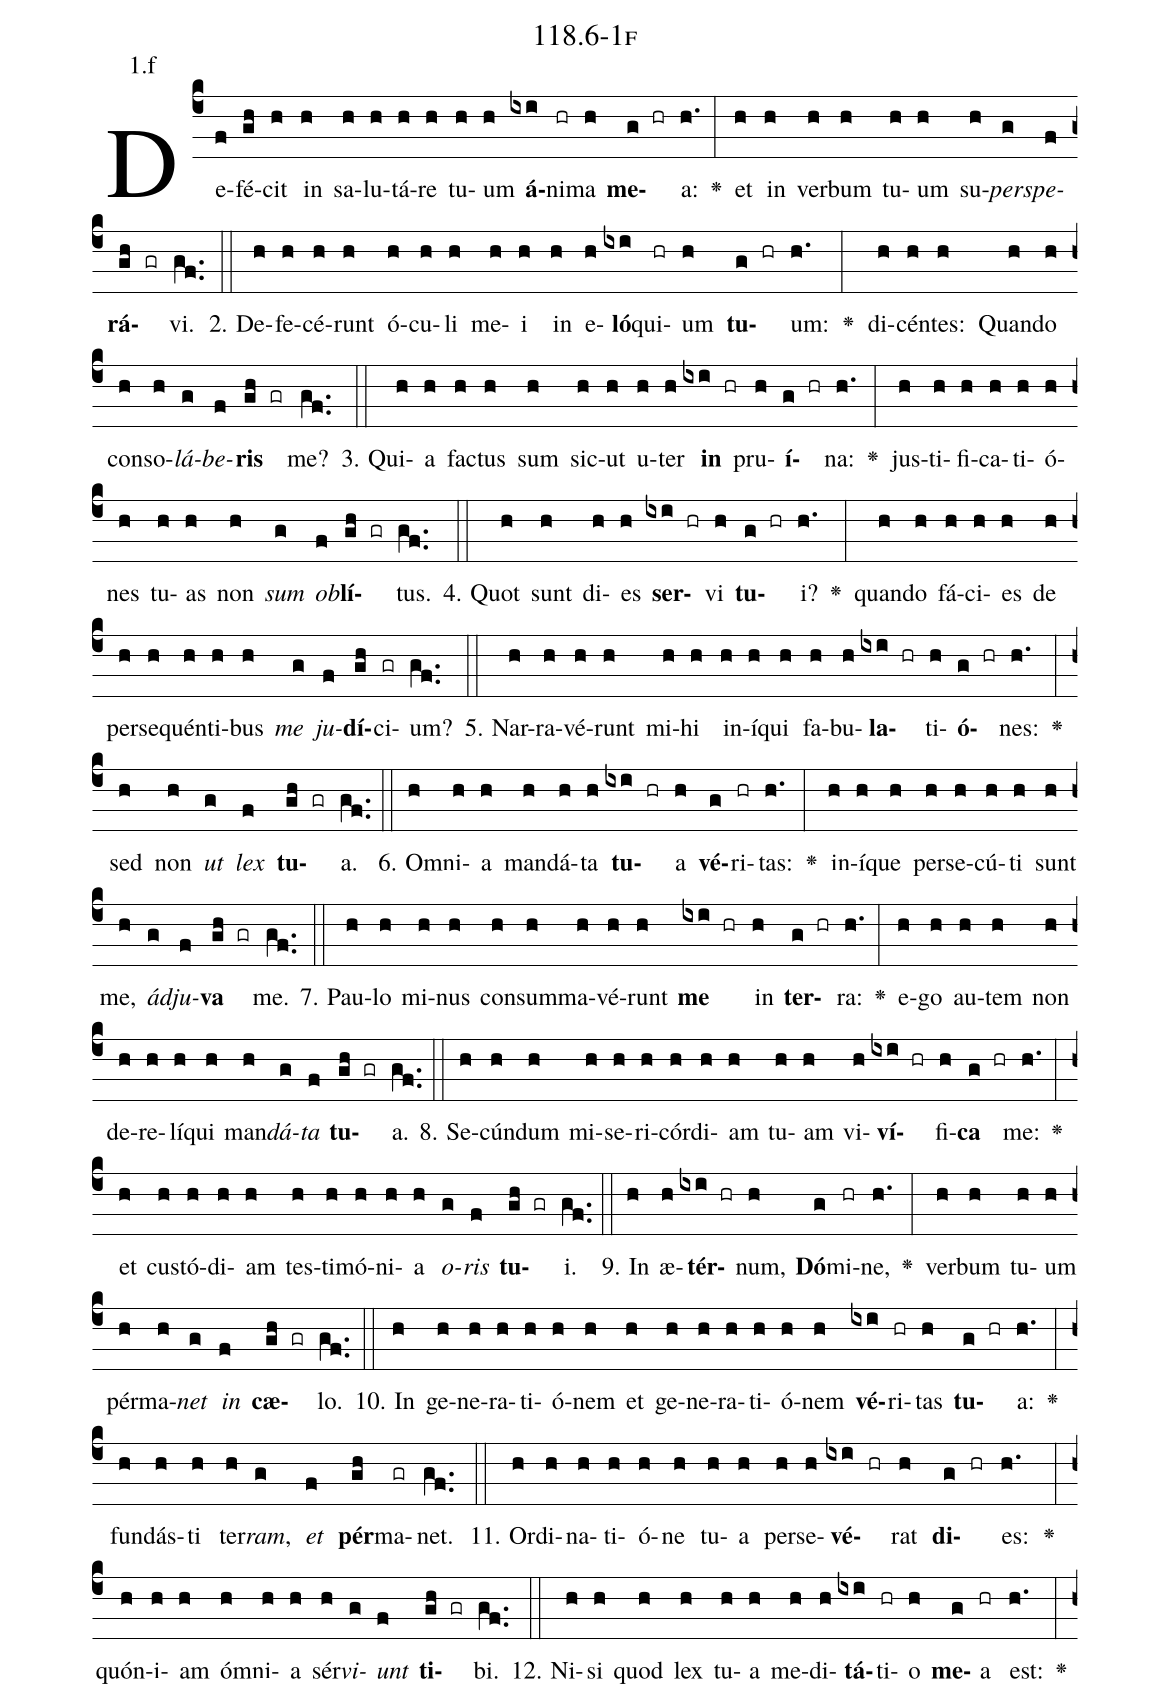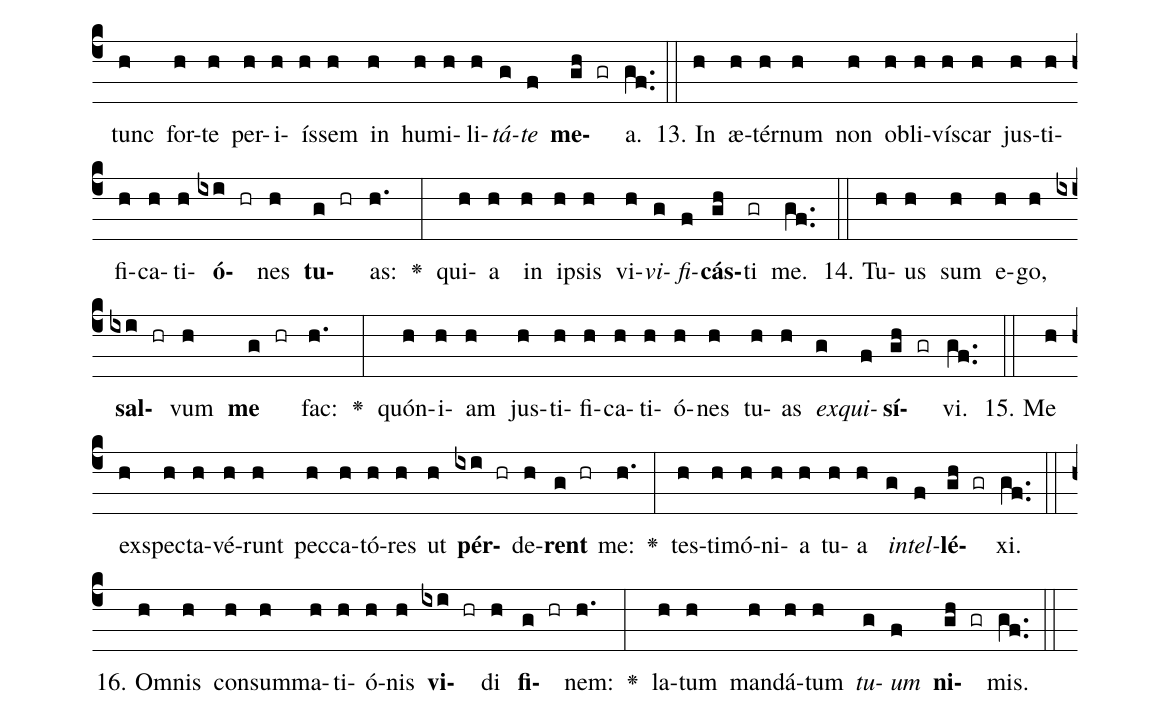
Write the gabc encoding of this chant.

name: 118.6-1f;
annotation: 1.f;
%%
(c4)De(f)fé(gh)cit(h) in(h) sa(h)lu(h)tá(h)re(h) tu(h)um(h) <b>á</b>(ixi)ni(hr)ma(h) <b>me</b>(g hr)a:(h.) <v>\greheightstar</v>(:) et(h) in(h) ver(h)bum(h) tu(h)um(h) su(h)<i>per</i>(g)<i>spe</i>(f)<b>rá</b>(gh gr)vi.(gf..) (::)
2. De(h)fe(h)cé(h)runt(h) ó(h)cu(h)li(h) me(h)i(h) in(h) e(h)<b>ló</b>(ixi)qui(hr)um(h) <b>tu</b>(g hr)um:(h.) <v>\greheightstar</v>(:) di(h)cén(h)tes:(h) Quan(h)do(h) con(h)so(h)<i>lá</i>(g)<i>be</i>(f)<b>ris</b>(gh gr) me?(gf..) (::)
3. Qui(h)a(h) fac(h)tus(h) sum(h) sic(h)ut(h) u(h)ter(h) <b>in</b>(ixi hr) pru(h)<b>í</b>(g hr)na:(h.) <v>\greheightstar</v>(:) jus(h)ti(h)fi(h)ca(h)ti(h)ó(h)nes(h) tu(h)as(h) non(h) <i>sum</i>(g) <i>ob</i>(f)<b>lí</b>(gh gr)tus.(gf..) (::)
4. Quot(h) sunt(h) di(h)es(h) <b>ser</b>(ixi hr)vi(h) <b>tu</b>(g hr)i?(h.) <v>\greheightstar</v>(:) quan(h)do(h) fá(h)ci(h)es(h) de(h) per(h)se(h)quén(h)ti(h)bus(h) <i>me</i>(g) <i>ju</i>(f)<b>dí</b>(gh)ci(gr)um?(gf..) (::)
5. Nar(h)ra(h)vé(h)runt(h) mi(h)hi(h) in(h)í(h)qui(h) fa(h)bu(h)<b>la</b>(ixi hr)ti(h)<b>ó</b>(g hr)nes:(h.) <v>\greheightstar</v>(:) sed(h) non(h) <i>ut</i>(g) <i>lex</i>(f) <b>tu</b>(gh gr)a.(gf..) (::)
6. Om(h)ni(h)a(h) man(h)dá(h)ta(h) <b>tu</b>(ixi hr)a(h) <b>vé</b>(g)ri(hr)tas:(h.) <v>\greheightstar</v>(:) in(h)í(h)que(h) per(h)se(h)cú(h)ti(h) sunt(h) me,(h) <i>ád</i>(g)<i>ju</i>(f)<b>va</b>(gh gr) me.(gf..) (::)
7. Pau(h)lo(h) mi(h)nus(h) con(h)sum(h)ma(h)vé(h)runt(h) <b>me</b>(ixi hr) in(h) <b>ter</b>(g hr)ra:(h.) <v>\greheightstar</v>(:) e(h)go(h) au(h)tem(h) non(h) de(h)re(h)lí(h)qui(h) man(h)<i>dá</i>(g)<i>ta</i>(f) <b>tu</b>(gh gr)a.(gf..) (::)
8. Se(h)cún(h)dum(h) mi(h)se(h)ri(h)cór(h)di(h)am(h) tu(h)am(h) vi(h)<b>ví</b>(ixi hr)fi(h)<b>ca</b>(g hr) me:(h.) <v>\greheightstar</v>(:) et(h) cus(h)tó(h)di(h)am(h) tes(h)ti(h)mó(h)ni(h)a(h) <i>o</i>(g)<i>ris</i>(f) <b>tu</b>(gh gr)i.(gf..) (::)
9. In(h) æ(h)<b>tér</b>(ixi hr)num,(h) <b>Dó</b>(g)mi(hr)ne,(h.) <v>\greheightstar</v>(:) ver(h)bum(h) tu(h)um(h) pér(h)ma(h)<i>net</i>(g) <i>in</i>(f) <b>cæ</b>(gh gr)lo.(gf..) (::)
10. In(h) ge(h)ne(h)ra(h)ti(h)ó(h)nem(h) et(h) ge(h)ne(h)ra(h)ti(h)ó(h)nem(h) <b>vé</b>(ixi)ri(hr)tas(h) <b>tu</b>(g hr)a:(h.) <v>\greheightstar</v>(:) fun(h)dás(h)ti(h) ter(h)<i>ram</i>,(g) <i>et</i>(f) <b>pér</b>(gh)ma(gr)net.(gf..) (::)
11. Or(h)di(h)na(h)ti(h)ó(h)ne(h) tu(h)a(h) per(h)se(h)<b>vé</b>(ixi hr)rat(h) <b>di</b>(g hr)es:(h.) <v>\greheightstar</v>(:) quón(h)i(h)am(h) óm(h)ni(h)a(h) sér(h)<i>vi</i>(g)<i>unt</i>(f) <b>ti</b>(gh gr)bi.(gf..) (::)
12. Ni(h)si(h) quod(h) lex(h) tu(h)a(h) me(h)di(h)<b>tá</b>(ixi)ti(hr)o(h) <b>me</b>(g)a(hr) est:(h.) <v>\greheightstar</v>(:) tunc(h) for(h)te(h) per(h)i(h)ís(h)sem(h) in(h) hu(h)mi(h)li(h)<i>tá</i>(g)<i>te</i>(f) <b>me</b>(gh gr)a.(gf..) (::)
13. In(h) æ(h)tér(h)num(h) non(h) ob(h)li(h)vís(h)car(h) jus(h)ti(h)fi(h)ca(h)ti(h)<b>ó</b>(ixi hr)nes(h) <b>tu</b>(g hr)as:(h.) <v>\greheightstar</v>(:) qui(h)a(h) in(h) ip(h)sis(h) vi(h)<i>vi</i>(g)<i>fi</i>(f)<b>cás</b>(gh)ti(gr) me.(gf..) (::)
14. Tu(h)us(h) sum(h) e(h)go,(h) <b>sal</b>(ixi hr)vum(h) <b>me</b>(g hr) fac:(h.) <v>\greheightstar</v>(:) quón(h)i(h)am(h) jus(h)ti(h)fi(h)ca(h)ti(h)ó(h)nes(h) tu(h)as(h) <i>ex</i>(g)<i>qui</i>(f)<b>sí</b>(gh gr)vi.(gf..) (::)
15. Me(h) ex(h)spec(h)ta(h)vé(h)runt(h) pec(h)ca(h)tó(h)res(h) ut(h) <b>pér</b>(ixi hr)de(h)<b>rent</b>(g hr) me:(h.) <v>\greheightstar</v>(:) tes(h)ti(h)mó(h)ni(h)a(h) tu(h)a(h) <i>in</i>(g)<i>tel</i>(f)<b>lé</b>(gh gr)xi.(gf..) (::)
16. Om(h)nis(h) con(h)sum(h)ma(h)ti(h)ó(h)nis(h) <b>vi</b>(ixi hr)di(h) <b>fi</b>(g hr)nem:(h.) <v>\greheightstar</v>(:) la(h)tum(h) man(h)dá(h)tum(h) <i>tu</i>(g)<i>um</i>(f) <b>ni</b>(gh gr)mis.(gf..) (::)
